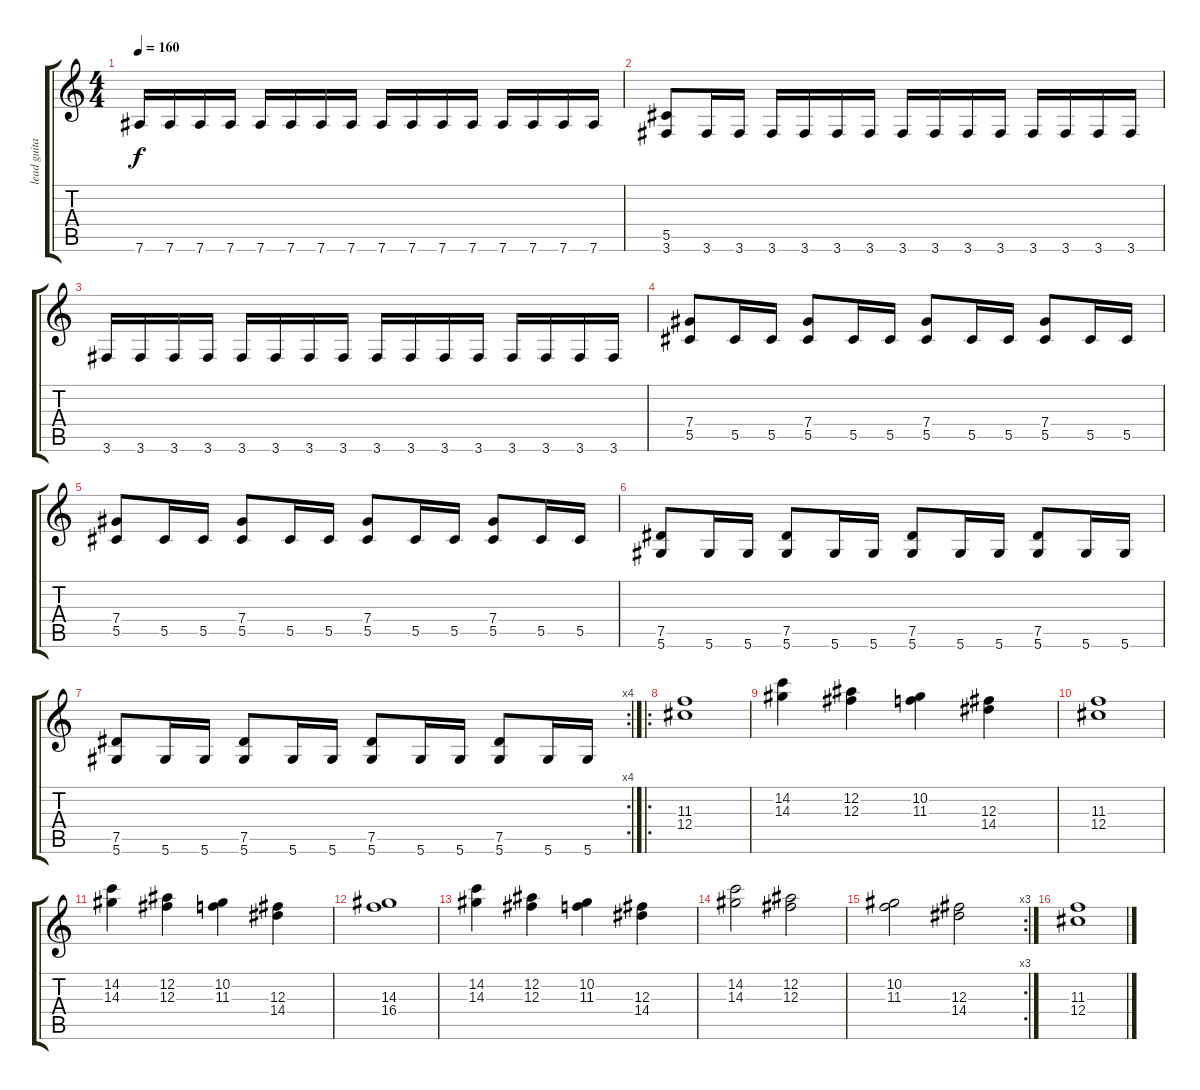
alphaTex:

\track ("lead guitar" "lead guita") {instrument overdrivenguitar}
\staff {score tabs}
\tuning (Eb4 Bb3 Gb3 Db3 Ab2 Eb2) {hide}
\ts (4 4)
\tempo 160
\clef g2
\ks c
7.6.16{dy f} 7.6.16 7.6.16 7.6.16 7.6.16 7.6.16 7.6.16 7.6.16 7.6.16 7.6.16 7.6.16 7.6.16 7.6.16 7.6.16 7.6.16 7.6.16 |
(5.5 3.6).8 3.6.16 3.6.16 3.6.16 3.6.16 3.6.16 3.6.16 3.6.16 3.6.16 3.6.16 3.6.16 3.6.16 3.6.16 3.6.16 3.6.16 |
3.6.16 3.6.16 3.6.16 3.6.16 3.6.16 3.6.16 3.6.16 3.6.16 3.6.16 3.6.16 3.6.16 3.6.16 3.6.16 3.6.16 3.6.16 3.6.16 |
(7.4 5.5).8 5.5.16 5.5.16 (7.4 5.5).8 5.5.16 5.5.16 (7.4 5.5).8 5.5.16 5.5.16 (7.4 5.5).8 5.5.16 5.5.16 |
(7.4 5.5).8 5.5.16 5.5.16 (7.4 5.5).8 5.5.16 5.5.16 (7.4 5.5).8 5.5.16 5.5.16 (7.4 5.5).8 5.5.16 5.5.16 |
(7.5 5.6).8 5.6.16 5.6.16 (7.5 5.6).8 5.6.16 5.6.16 (7.5 5.6).8 5.6.16 5.6.16 (7.5 5.6).8 5.6.16 5.6.16 |
\rc 4
(7.5 5.6).8 5.6.16 5.6.16 (7.5 5.6).8 5.6.16 5.6.16 (7.5 5.6).8 5.6.16 5.6.16 (7.5 5.6).8 5.6.16 5.6.16 |
\ro
(11.3 12.4).1 |
(14.2 14.3).4 (12.2 12.3).4 (10.2 11.3).4 (12.3 14.4).4 |
(11.3 12.4).1 |
(14.2 14.3).4 (12.2 12.3).4 (10.2 11.3).4 (12.3 14.4).4 |
(14.3 16.4).1 |
(14.2 14.3).4 (12.2 12.3).4 (10.2 11.3).4 (12.3 14.4).4 |
(14.2 14.3).2 (12.2 12.3).2 |
\rc 3
(10.2 11.3).2 (12.3 14.4).2 |
(11.3 12.4).1
